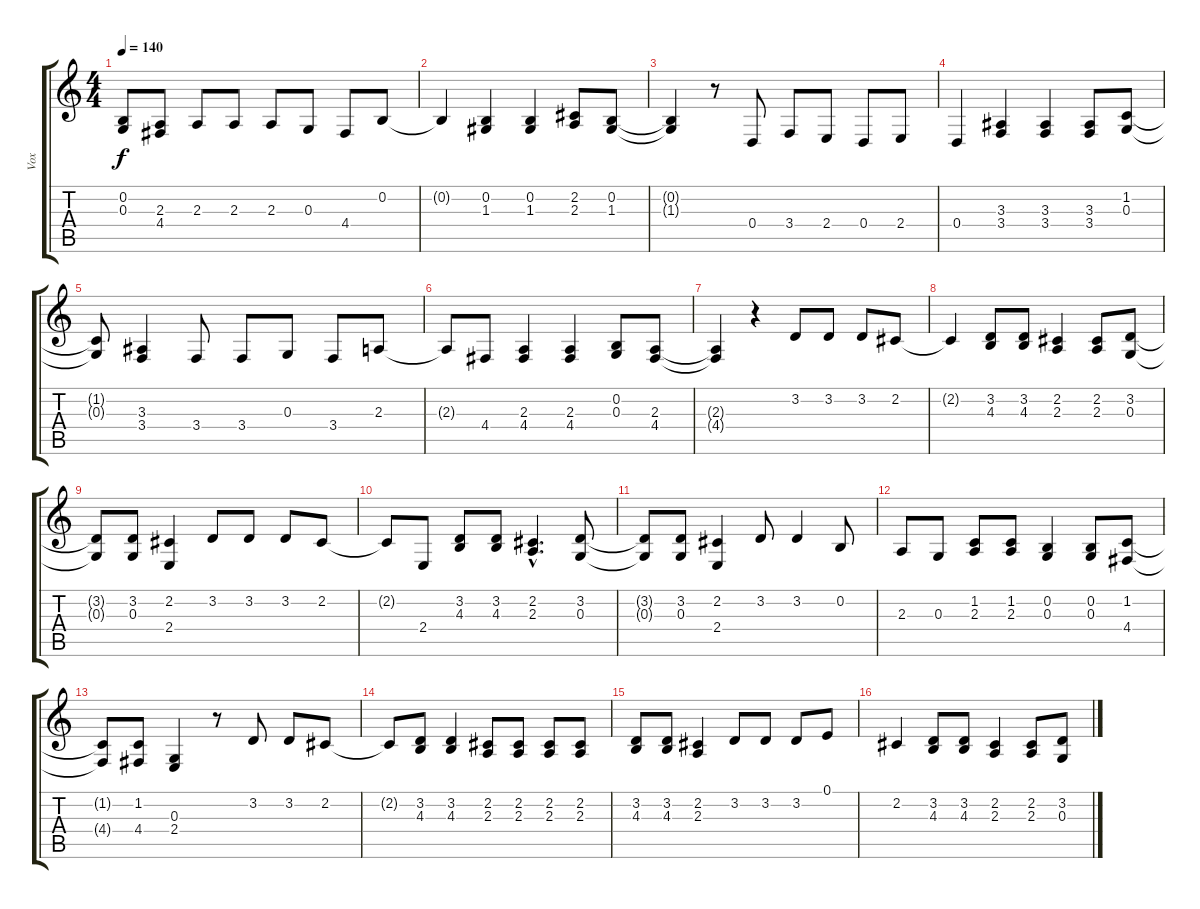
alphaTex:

\track ("Vox" "Vox") {instrument drawbarorgan}
\staff {score tabs}
\tuning (E4 B3 G3 D3 A2 E2) {hide}
\ts (4 4)
\tempo 140
\clef g2
\ks c
(0.2{t} 0.3{t}).8{dy f} (2.3 4.4).8 2.3.8 2.3.8 2.3.8 0.3.8 4.4.8 0.2.8 |
0.2{t}.4 (0.2 1.3).4 (0.2 1.3).4 (2.2 2.3).8 (0.2 1.3).8 |
(0.2{t} 1.3{t}).4 r.8 0.4.8 3.4.8 2.4.8 0.4.8 2.4.8 |
0.4.4 (3.3 3.4).4 (3.3 3.4).4 (3.3 3.4).8 (1.2 0.3).8 |
(1.2{t} 0.3{t}).8 (3.3 3.4).4 3.4.8 3.4.8 0.3.8 3.4.8 2.3.8 |
2.3{t}.8 4.4.8 (2.3 4.4).4 (2.3 4.4).4 (0.2 0.3).8 (2.3 4.4).8 |
(2.3{t} 4.4{t}).4 r.4 3.2.8 3.2.8 3.2.8 2.2.8 |
2.2{t}.4 (3.2 4.3).8 (3.2 4.3).8 (2.2 2.3).4 (2.2 2.3).8 (3.2 0.3).8 |
(3.2{t} 0.3{t}).8 (3.2 0.3).8 (2.2 2.4).4 3.2.8 3.2.8 3.2.8 2.2.8 |
2.2{t}.8 2.4.8 (3.2 4.3).8 (3.2 4.3).8 (2.2{hac} 2.3{hac}).4{d} (3.2 0.3).8 |
(3.2{t} 0.3{t}).8 (3.2 0.3).8 (2.2 2.4).4 3.2.8 3.2.4 0.2.8 |
2.3.8 0.3.8 (1.2 2.3).8 (1.2 2.3).8 (0.2 0.3).4 (0.2 0.3).8 (1.2 4.4).8 |
(1.2{t} 4.4{t}).8 (1.2 4.4).8 (0.3 2.4).4 r.8 3.2.8 3.2.8 2.2.8 |
2.2{t}.8 (3.2 4.3).8 (3.2 4.3).4 (2.2 2.3).8 (2.2 2.3).8 (2.2 2.3).8 (2.2 2.3).8 |
(3.2 4.3).8 (3.2 4.3).8 (2.2 2.3).4 3.2.8 3.2.8 3.2.8 0.1.8 |
2.2.4 (3.2 4.3).8 (3.2 4.3).8 (2.2 2.3).4 (2.2 2.3).8 (3.2 0.3).8
